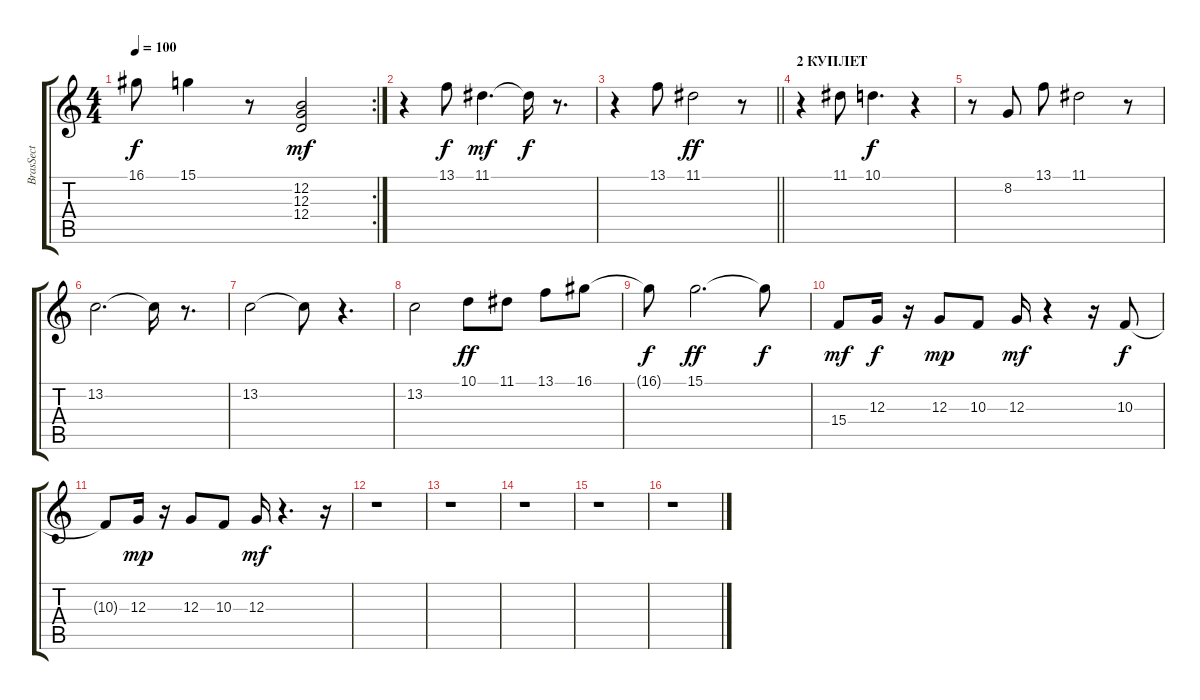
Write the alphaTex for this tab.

\track ("BrasSect" "BrasSect") {instrument brasssection}
\staff {score tabs}
\tuning (E4 B3 G3 D3 A2 E2) {hide}
\rc 2
\ts (4 4)
\tempo 100
\clef g2
\ks c
16.1{t}.8{dy f} 15.1.4 r.8 (12.2 12.3 12.4).2{dy mf} |
r.4 13.1.8{dy f} 11.1.4{d dy mf} 11.1{t}.16{dy f} r.8{d} |
\barLineRight lightlight
r.4 13.1.8 11.1.2{dy ff} r.8 |
\section ("" "2 КУПЛЕТ")
r.4 11.1.8 10.1.4{d dy f} r.4 |
r.8 8.2.8 13.1.8 11.1.2 r.8 |
13.2.2{d} 13.2{t}.16 r.8{d} |
13.2.2 13.2{t}.8 r.4{d} |
13.2.2 10.1.8{dy ff} 11.1.8 13.1.8 16.1.8 |
16.1{t}.8{dy f} 15.1.2{d dy ff} 15.1{t}.8{dy f} |
15.4.8{dy mf} 12.3.16{dy f} r.16 12.3.8{dy mp} 10.3.8 12.3.16{dy mf} r.4 r.16 10.3.8{dy f} |
10.3{t}.8 12.3.16{dy mp} r.16 12.3.8 10.3.8 12.3.16{dy mf} r.4{d} r.16 |
r.1 |
r.1 |
r.1 |
r.1 |
r.1
